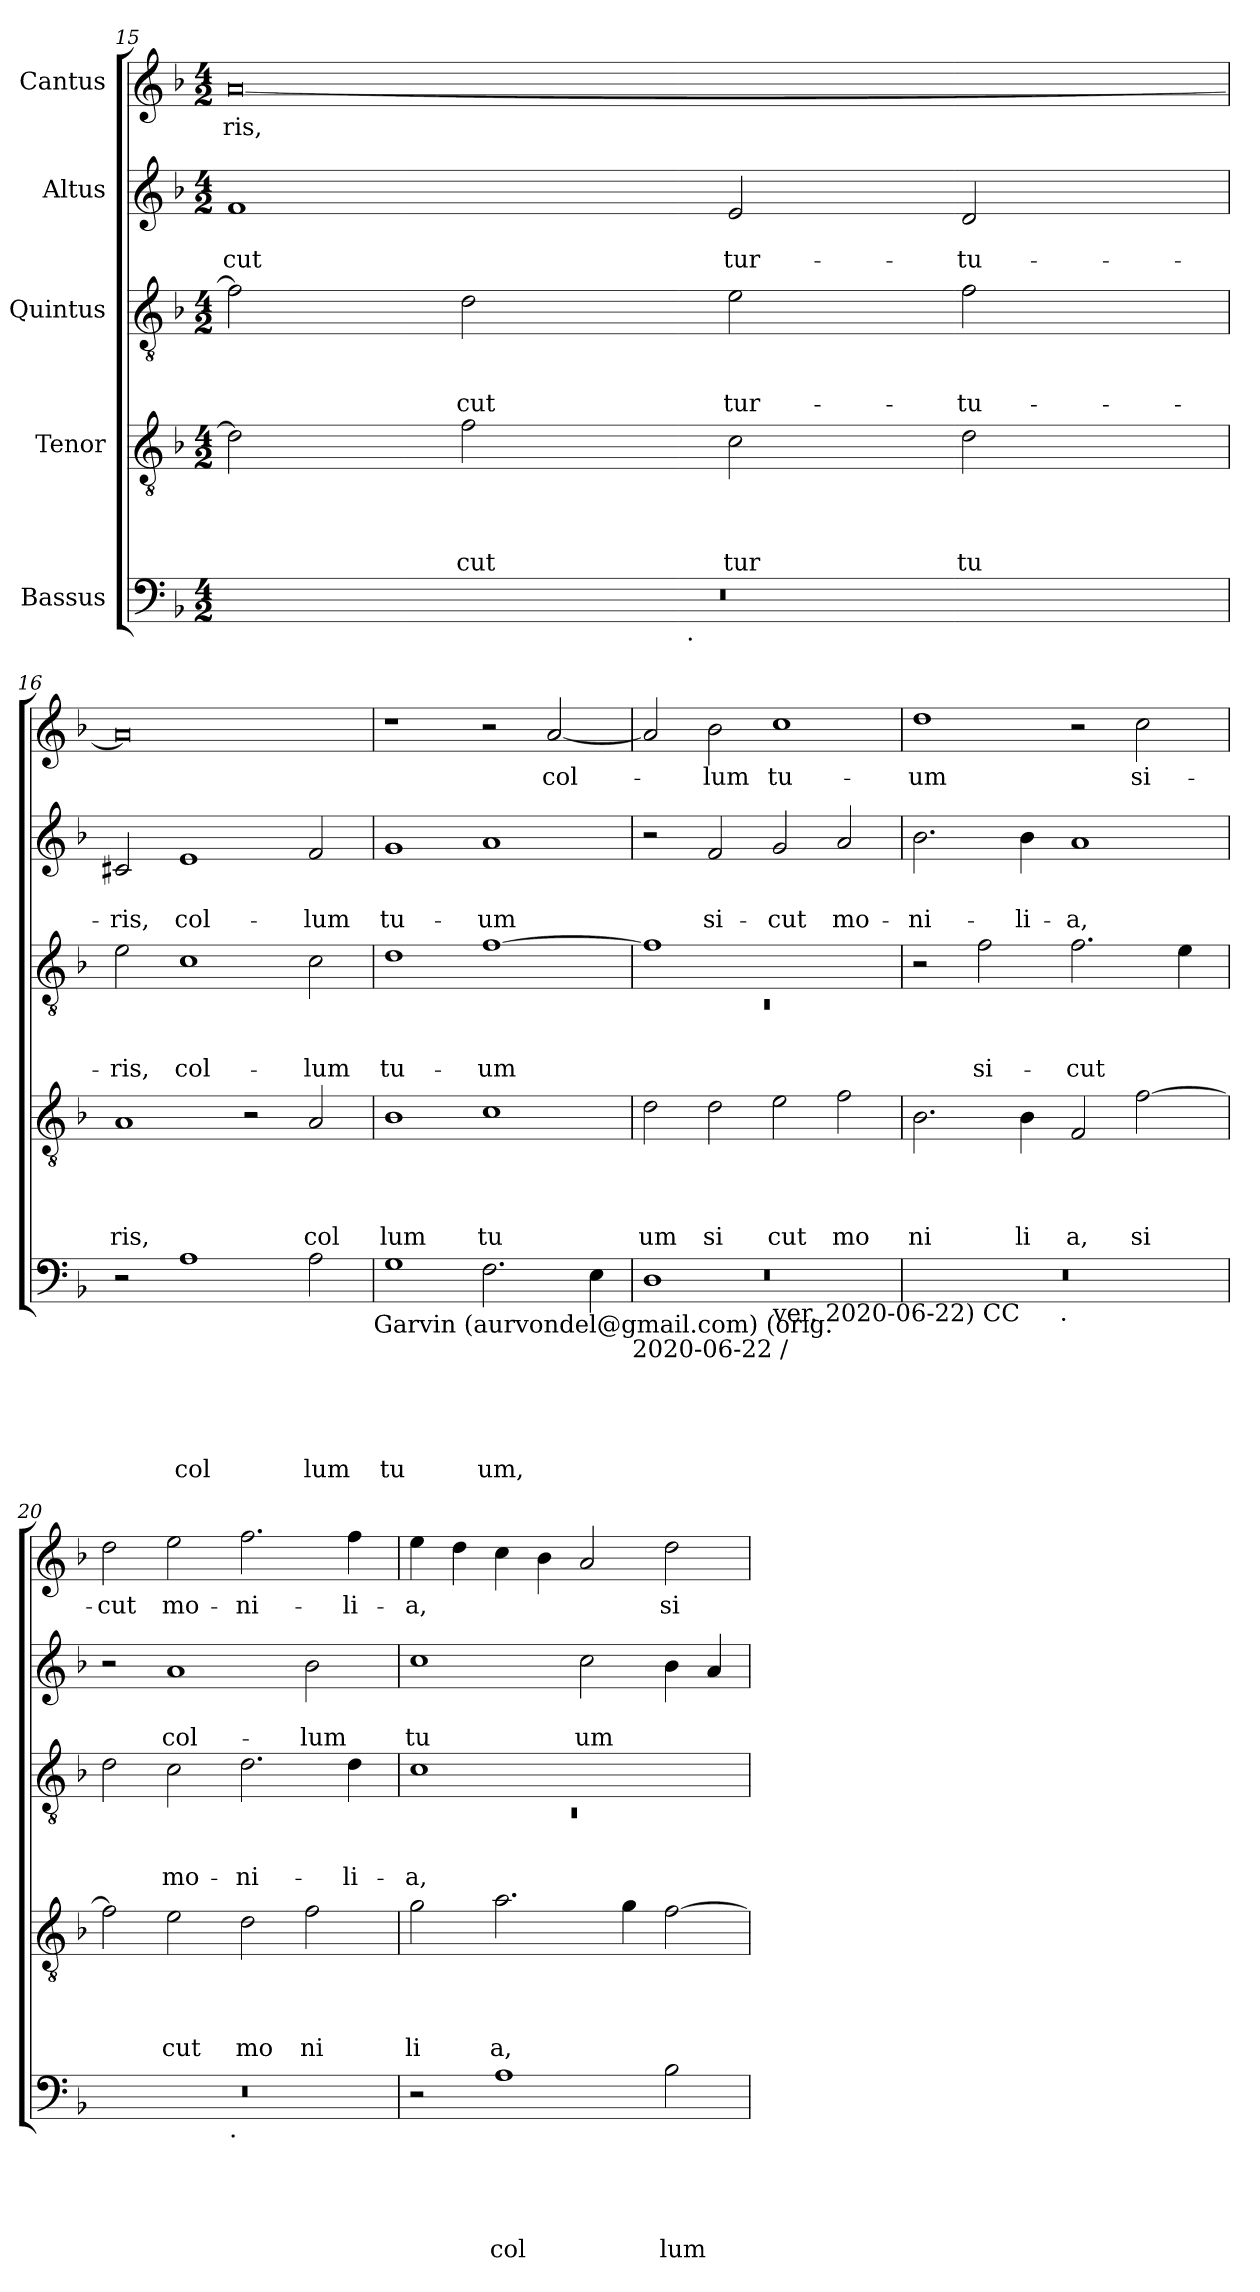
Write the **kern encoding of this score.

**kern	**text	**text	**text	**text	**text	**kern	**text	**text	**text	**text	**kern	**text	**text	**text	**kern	**text	**text	**kern	**text
*part5	*part5	*part5	*part5	*part5	*part5	*part4	*part4	*part4	*part4	*part4	*part3	*part3	*part3	*part3	*part2	*part2	*part2	*part1	*part1
*staff5	*staff5	*staff5	*staff5	*staff5	*staff5	*staff4	*staff4	*staff4	*staff4	*staff4	*staff3	*staff3	*staff3	*staff3	*staff2	*staff2	*staff2	*staff1	*staff1
*I"Bassus	*	*	*	*	*	*I"Tenor	*	*	*	*	*I"Quintus	*	*	*	*I"Altus	*	*	*I"Cantus	*
*clefF4	*	*	*	*	*	*clefGv2	*	*	*	*	*clefGv2	*	*	*	*clefG2	*	*	*clefG2	*
*k[b-]	*	*	*	*	*	*k[b-]	*	*	*	*	*k[b-]	*	*	*	*k[b-]	*	*	*k[b-]	*
*F:	*	*	*	*	*	*F:	*	*	*	*	*F:	*	*	*	*F:	*	*	*F:	*
*M4/2	*	*	*	*	*	*M4/2	*	*	*	*	*M4/2	*	*	*	*M4/2	*	*	*M4/2	*
=15	=15	=15	=15	=15	=15	=15	=15	=15	=15	=15	=15	=15	=15	=15	=15	=15	=15	=15	=15
!	!	!	!	!	!	!	!	!	!	!	!	!	!	!	!	!	!LO:LY:b	!	!LO:LY:b
*^	*	*	*	*	*	*	*	*	*	*	*	*	*	*	*	*	*	*	*
0r	2ryy	.	.	.	.	.	2d\]	.	.	.	.	2f\]	.	.	.	1f	.	-cut	[<0a	-ris,
!	!	!	!	!	!	!	!	!	!	!	!LO:LY:b	!	!	!	!LO:LY:b	!	!	!	!	!
.	4...ryy	.	.	.	.	.	2f\	.	.	.	cut	2d\	.	.	-cut	.	.	.	.	.
!	!LO:TX:b:t=.	!	!	!	!	!	!	!	!	!	!	!	!	!	!	!	!	!	!	!
.	1ryy	.	.	.	.	.	.	.	.	.	.	.	.	.	.	.	.	.	.	.
!	!	!	!	!	!	!	!	!	!	!	!LO:LY:b	!	!	!	!LO:LY:b	!	!	!LO:LY:b	!	!
.	.	.	.	.	.	.	2c\	.	.	.	tur	2e\	.	.	tur-	2e/	.	tur-	.	.
!	!	!	!	!	!	!	!	!	!	!	!LO:LY:b	!	!	!	!LO:LY:b	!	!	!LO:LY:b	!	!
.	.	.	.	.	.	.	2d\	.	.	.	tu	2f\	.	.	-tu-	2d/	.	-tu-	.	.
.	32ryy	.	.	.	.	.	.	.	.	.	.	.	.	.	.	.	.	.	.	.
=16	=16	=16	=16	=16	=16	=16	=16	=16	=16	=16	=16	=16	=16	=16	=16	=16	=16	=16	=16	=16
!	!	!	!	!	!	!	!	!	!	!	!LO:LY:b	!	!	!	!LO:LY:b	!	!	!LO:LY:b	!	!
*v	*v	*	*	*	*	*	*	*	*	*	*	*	*	*	*	*	*	*	*	*
2r	.	.	.	.	.	1A	.	.	.	ris,	2e\	.	.	-ris,	2c#X/	.	-ris,	0a]	.
!	!	!	!	!	!LO:LY:b	!	!	!	!	!	!	!	!	!LO:LY:b	!	!	!LO:LY:b	!	!
1A	.	.	.	.	col	.	.	.	.	.	1c	.	.	col-	1e	.	col-	.	.
.	.	.	.	.	.	2r	.	.	.	.	.	.	.	.	.	.	.	.	.
!	!	!	!	!	!LO:LY:b	!	!	!	!	!LO:LY:b	!	!	!	!LO:LY:b	!	!	!LO:LY:b	!	!
2A\	.	.	.	.	lum	2A/	.	.	.	col	2c\	.	.	-lum	2f/	.	-lum	.	.
!LO:TX:b:t=Garvin (aurvondel@gmail.com) (orig.	!	!	!	!	!	!	!	!	!	!	!	!	!	!	!	!	!	!	!
=17	=17	=17	=17	=17	=17	=17	=17	=17	=17	=17	=17	=17	=17	=17	=17	=17	=17	=17	=17
!	!	!	!	!	!LO:LY:b	!	!	!	!	!LO:LY:b	!	!	!	!LO:LY:b	!	!	!LO:LY:b	!	!
1G	.	.	.	.	tu	1B-	.	.	.	lum	1d	.	.	tu-	1g	.	tu-	1r	.
!	!	!	!	!	!LO:LY:b	!	!	!	!	!LO:LY:b	!	!	!	!LO:LY:b	!	!	!LO:LY:b	!	!
2.F\	.	.	.	.	um,	1c	.	.	.	tu	[>1f	.	.	-um	1a	.	-um	2r	.
!	!	!	!	!	!	!	!	!	!	!	!	!	!	!	!	!	!	!	!LO:LY:b
.	.	.	.	.	.	.	.	.	.	.	.	.	.	.	.	.	.	[<2a/	col-
4E\	.	.	.	.	.	.	.	.	.	.	.	.	.	.	.	.	.	.	.
!LO:TX:b:t=2020-06-22 /	!	!	!	!	!	!	!	!	!	!	!	!	!	!	!	!	!	!	!
=18	=18	=18	=18	=18	=18	=18	=18	=18	=18	=18	=18	=18	=18	=18	=18	=18	=18	=18	=18
*^	*	*	*	*	*	*	*	*	*	*	*^	*	*	*	*	*	*	*	*
*	*^	*	*	*	*	*	*	*	*	*	*	*	*	*	*	*	*	*	*	*	*
!	!	!LO:N:vis=1	!	!	!	!	!	!	!	!	!	!LO:LY:b	!	!LO:N:vis=1	!	!	!	!	!	!	!	!
0ryy	1D	0r	.	.	.	.	.	2d\	.	.	.	um	1f]	0rC	.	.	.	2r	.	.	2a/]	.
!	!	!	!	!	!	!	!	!	!	!	!	!LO:LY:b	!	!	!	!	!	!	!	!LO:LY:b	!	!LO:LY:b
.	.	.	.	.	.	.	.	2d\	.	.	.	si	.	.	.	.	.	2f/	.	si-	2b-\	-lum
!	!LO:TX:b:t=ver. 2020-06-22) CC	!	!	!	!	!	!	!	!	!	!	!	!	!	!	!	!	!	!	!	!	!
!	!	!	!	!	!	!	!	!	!	!	!	!LO:LY:b	!	!	!	!	!	!	!	!LO:LY:b	!	!LO:LY:b
.	1ryy	.	.	.	.	.	.	2e\	.	.	.	cut	1ryy	.	.	.	.	2g/	.	-cut	1cc	tu-
!	!	!	!	!	!	!	!	!	!	!	!	!LO:LY:b	!	!	!	!	!	!	!	!LO:LY:b	!	!
.	.	.	.	.	.	.	.	2f\	.	.	.	mo	.	.	.	.	.	2a/	.	mo-	.	.
*v	*v	*v	*	*	*	*	*	*	*	*	*	*	*v	*v	*	*	*	*	*	*	*	*
=19	=19	=19	=19	=19	=19	=19	=19	=19	=19	=19	=19	=19	=19	=19	=19	=19	=19	=19	=19
!	!	!	!	!	!	!	!	!	!	!LO:LY:b	!	!	!	!	!	!	!LO:LY:b	!	!LO:LY:b
*^	*	*	*	*	*	*	*	*	*	*	*	*	*	*	*	*	*	*	*
0r	2ryy	.	.	.	.	.	2.B-\	.	.	.	ni	2r	.	.	.	2.b-\	.	-ni-	1dd	-um
!	!	!	!	!	!	!	!	!	!	!	!	!	!	!	!LO:LY:b	!	!	!	!	!
.	4...ryy	.	.	.	.	.	.	.	.	.	.	2f\	.	.	si-	.	.	.	.	.
!	!	!	!	!	!	!	!	!	!	!	!LO:LY:b	!	!	!	!	!	!	!LO:LY:b	!	!
.	.	.	.	.	.	.	4B-\	.	.	.	li	.	.	.	.	4b-\	.	-li-	.	.
!	!LO:TX:b:t=.	!	!	!	!	!	!	!	!	!	!	!	!	!	!	!	!	!	!	!
.	1ryy	.	.	.	.	.	.	.	.	.	.	.	.	.	.	.	.	.	.	.
!	!	!	!	!	!	!	!	!	!	!	!LO:LY:b	!	!	!	!LO:LY:b	!	!	!LO:LY:b	!	!
.	.	.	.	.	.	.	2F/	.	.	.	a,	2.f\	.	.	-cut	1a	.	-a,	2r	.
!	!	!	!	!	!	!	!	!	!	!	!LO:LY:b	!	!	!	!	!	!	!	!	!LO:LY:b
.	.	.	.	.	.	.	[>2f\	.	.	.	si	.	.	.	.	.	.	.	2cc\	si-
.	.	.	.	.	.	.	.	.	.	.	.	4e\	.	.	.	.	.	.	.	.
.	32ryy	.	.	.	.	.	.	.	.	.	.	.	.	.	.	.	.	.	.	.
=20	=20	=20	=20	=20	=20	=20	=20	=20	=20	=20	=20	=20	=20	=20	=20	=20	=20	=20	=20	=20
!	!	!	!	!	!	!	!	!	!	!	!	!	!	!	!	!	!	!	!	!LO:LY:b
0r	2ryy	.	.	.	.	.	2f\]	.	.	.	.	2d\	.	.	.	2r	.	.	2dd\	-cut
!	!	!	!	!	!	!	!	!	!	!	!LO:LY:b	!	!	!	!LO:LY:b	!	!	!LO:LY:b	!	!LO:LY:b
.	4...ryy	.	.	.	.	.	2e\	.	.	.	cut	2c\	.	.	mo-	1a	.	col-	2ee\	mo-
!	!LO:TX:b:t=.	!	!	!	!	!	!	!	!	!	!	!	!	!	!	!	!	!	!	!
.	1ryy	.	.	.	.	.	.	.	.	.	.	.	.	.	.	.	.	.	.	.
!	!	!	!	!	!	!	!	!	!	!	!LO:LY:b	!	!	!	!LO:LY:b	!	!	!	!	!LO:LY:b
.	.	.	.	.	.	.	2d\	.	.	.	mo	2.d\	.	.	-ni-	.	.	.	2.ff\	-ni-
!	!	!	!	!	!	!	!	!	!	!	!LO:LY:b	!	!	!	!	!	!	!LO:LY:b	!	!
.	.	.	.	.	.	.	2f\	.	.	.	ni	.	.	.	.	2b-\	.	-lum	.	.
!	!	!	!	!	!	!	!	!	!	!	!	!	!	!	!LO:LY:b	!	!	!	!	!LO:LY:b
.	.	.	.	.	.	.	.	.	.	.	.	4d\	.	.	-li-	.	.	.	4ff\	-li-
.	32ryy	.	.	.	.	.	.	.	.	.	.	.	.	.	.	.	.	.	.	.
!!LO:PB:g=z
=21	=21	=21	=21	=21	=21	=21	=21	=21	=21	=21	=21	=21	=21	=21	=21	=21	=21	=21	=21	=21
*	*	*	*	*	*	*	*	*	*	*	*	*^	*	*	*	*	*	*	*	*
!	!	!	!	!	!	!	!	!	!	!	!LO:LY:b	!	!LO:N:vis=1	!	!	!LO:LY:b	!	!	!LO:LY:b	!	!LO:LY:b
*v	*v	*	*	*	*	*	*	*	*	*	*	*	*	*	*	*	*	*	*	*	*
2r	.	.	.	.	.	2g\	.	.	.	li	1c	0rC	.	.	-a,	1cc	.	tu	4ee\	-a,
.	.	.	.	.	.	.	.	.	.	.	.	.	.	.	.	.	.	.	4dd\	.
!	!	!	!	!	!LO:LY:b	!	!	!	!	!LO:LY:b	!	!	!	!	!	!	!	!	!	!
1A	.	.	.	.	col	2.a\	.	.	.	a,	.	.	.	.	.	.	.	.	4cc\	.
.	.	.	.	.	.	.	.	.	.	.	.	.	.	.	.	.	.	.	4b-\	.
!	!	!	!	!	!	!	!	!	!	!	!	!	!	!	!	!	!	!LO:LY:b	!	!
.	.	.	.	.	.	.	.	.	.	.	1ryy	.	.	.	.	2cc\	.	um	2a/	.
.	.	.	.	.	.	4g\	.	.	.	.	.	.	.	.	.	.	.	.	.	.
!	!	!	!	!	!LO:LY:b	!	!	!	!	!	!	!	!	!	!	!	!	!	!	!LO:LY:b
2B-\	.	.	.	.	lum	[>2f\	.	.	.	.	.	.	.	.	.	4b-\	.	.	2dd\	si
.	.	.	.	.	.	.	.	.	.	.	.	.	.	.	.	4a/	.	.	.	.
*	*	*	*	*	*	*	*	*	*	*	*v	*v	*	*	*	*	*	*	*	*
=	=	=	=	=	=	=	=	=	=	=	=	=	=	=	=	=	=	=	=
*-	*-	*-	*-	*-	*-	*-	*-	*-	*-	*-	*-	*-	*-	*-	*-	*-	*-	*-	*-
